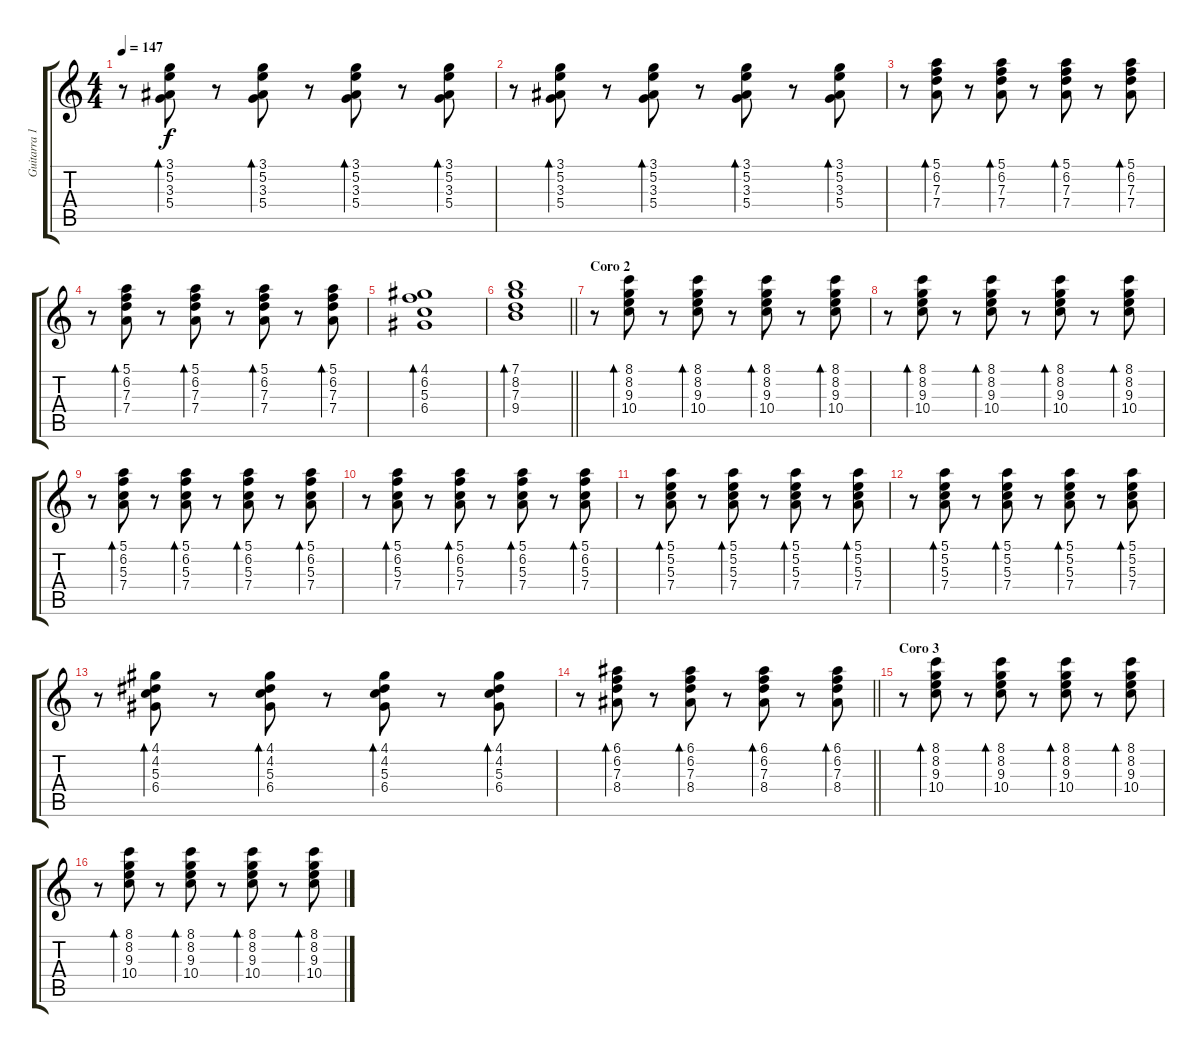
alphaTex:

\track ("Guitarra 1" "Guitarra 1") {instrument electricguitarclean}
\staff {score tabs}
\tuning (E4 B3 G3 D3 A2 E2) {hide}
\ts (4 4)
\tempo 147
\clef g2
\ks c
r.8{dy f} (3.1 5.2 3.3 5.4).8{bd 60} r.8 (3.1 5.2 3.3 5.4).8{bd 60} r.8 (3.1 5.2 3.3 5.4).8{bd 60} r.8 (3.1 5.2 3.3 5.4).8{bd 60} |
r.8 (3.1 5.2 3.3 5.4).8{bd 60} r.8 (3.1 5.2 3.3 5.4).8{bd 60} r.8 (3.1 5.2 3.3 5.4).8{bd 60} r.8 (3.1 5.2 3.3 5.4).8{bd 60} |
r.8 (5.1 6.2 7.3 7.4).8{bd 60} r.8 (5.1 6.2 7.3 7.4).8{bd 60} r.8 (5.1 6.2 7.3 7.4).8{bd 60} r.8 (5.1 6.2 7.3 7.4).8{bd 60} |
r.8 (5.1 6.2 7.3 7.4).8{bd 60} r.8 (5.1 6.2 7.3 7.4).8{bd 60} r.8 (5.1 6.2 7.3 7.4).8{bd 60} r.8 (5.1 6.2 7.3 7.4).8{bd 60} |
(4.1 6.2 5.3 6.4).1{bd 60} |
\barLineRight lightlight
(7.1 8.2 7.3 9.4).1{bd 60} |
\section ("" "Coro 2")
r.8 (8.1 8.2 9.3 10.4).8{bd 60} r.8 (8.1 8.2 9.3 10.4).8{bd 60} r.8 (8.1 8.2 9.3 10.4).8{bd 60} r.8 (8.1 8.2 9.3 10.4).8{bd 60} |
r.8 (8.1 8.2 9.3 10.4).8{bd 60} r.8 (8.1 8.2 9.3 10.4).8{bd 60} r.8 (8.1 8.2 9.3 10.4).8{bd 60} r.8 (8.1 8.2 9.3 10.4).8{bd 60} |
r.8 (5.1 6.2 5.3 7.4).8{bd 60} r.8 (5.1 6.2 5.3 7.4).8{bd 60} r.8 (5.1 6.2 5.3 7.4).8{bd 60} r.8 (5.1 6.2 5.3 7.4).8{bd 60} |
r.8 (5.1 6.2 5.3 7.4).8{bd 60} r.8 (5.1 6.2 5.3 7.4).8{bd 60} r.8 (5.1 6.2 5.3 7.4).8{bd 60} r.8 (5.1 6.2 5.3 7.4).8{bd 60} |
r.8 (5.1 5.2 5.3 7.4).8{bd 60} r.8 (5.1 5.2 5.3 7.4).8{bd 60} r.8 (5.1 5.2 5.3 7.4).8{bd 60} r.8 (5.1 5.2 5.3 7.4).8{bd 60} |
r.8 (5.1 5.2 5.3 7.4).8{bd 60} r.8 (5.1 5.2 5.3 7.4).8{bd 60} r.8 (5.1 5.2 5.3 7.4).8{bd 60} r.8 (5.1 5.2 5.3 7.4).8{bd 60} |
r.8 (4.1 4.2 5.3 6.4).8{bd 60} r.8 (4.1 4.2 5.3 6.4).8{bd 60} r.8 (4.1 4.2 5.3 6.4).8{bd 60} r.8 (4.1 4.2 5.3 6.4).8{bd 60} |
\barLineRight lightlight
r.8 (6.1 6.2 7.3 8.4).8{bd 60} r.8 (6.1 6.2 7.3 8.4).8{bd 60} r.8 (6.1 6.2 7.3 8.4).8{bd 60} r.8 (6.1 6.2 7.3 8.4).8{bd 60} |
\section ("" "Coro 3")
r.8 (8.1 8.2 9.3 10.4).8{bd 60} r.8 (8.1 8.2 9.3 10.4).8{bd 60} r.8 (8.1 8.2 9.3 10.4).8{bd 60} r.8 (8.1 8.2 9.3 10.4).8{bd 60} |
r.8 (8.1 8.2 9.3 10.4).8{bd 60} r.8 (8.1 8.2 9.3 10.4).8{bd 60} r.8 (8.1 8.2 9.3 10.4).8{bd 60} r.8 (8.1 8.2 9.3 10.4).8{bd 60}
